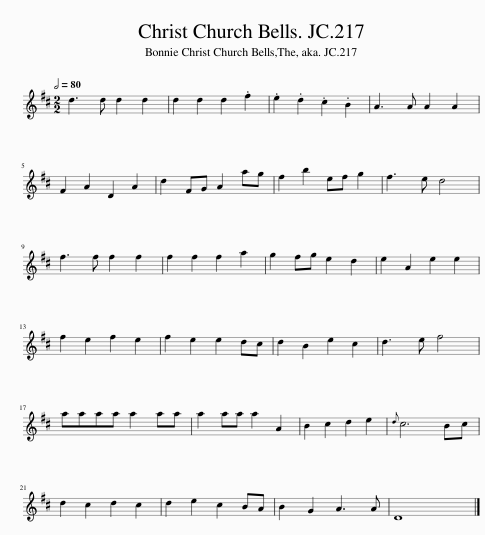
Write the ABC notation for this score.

X:1
L:1/8
Q:1/2=80
M:2/2
I:linebreak $
K:D
V:1 treble
V:1
 d3 d d2 d2 | d2 d2 d2 .f2 | .e2 .d2 .c2 .B2 | A3 A A2 A2 |$ F2 A2 D2 A2 | %5
 d2 FG A2 ag | f2 b2 ef g2 | f3 e d4 |$ f3 f f2 f2 | f2 f2 f2 a2 | %10
 g2 fg e2 d2 | e2 A2 e2 e2 |$ f2 e2 f2 e2 | f2 e2 e2 dc | d2 B2 e2 c2 | %15
 d3 e f4 |$ aaaa a2 aa | a2 aa a2 A2 | B2 c2 d2 e2 |{d} c6 Bc |$ %20
 d2 c2 d2 c2 | d2 e2 c2 BA | B2 G2 A3 A | D8 |] %24
